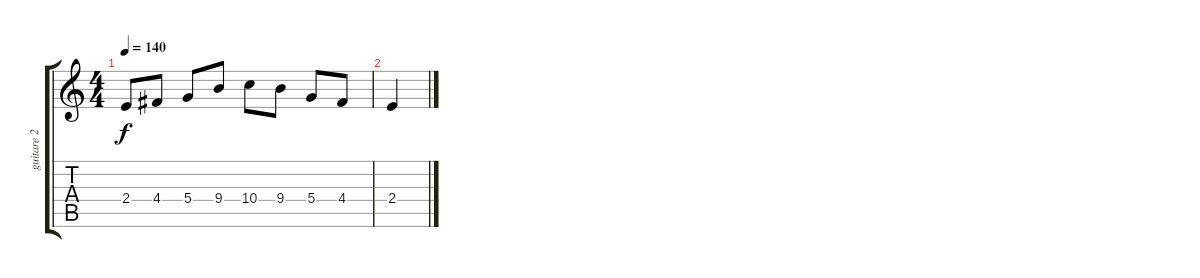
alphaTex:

\track ("guitare 2" "guitare 2") {instrument distortionguitar}
\staff {score tabs}
\tuning (E4 B3 G3 D3 A2 E2) {hide}
\ts (4 4)
\tempo 140
\clef g2
\ks c
2.4.8{dy f} 4.4.8 5.4.8 9.4.8 10.4.8 9.4.8 5.4.8 4.4.8 |
2.4.4
